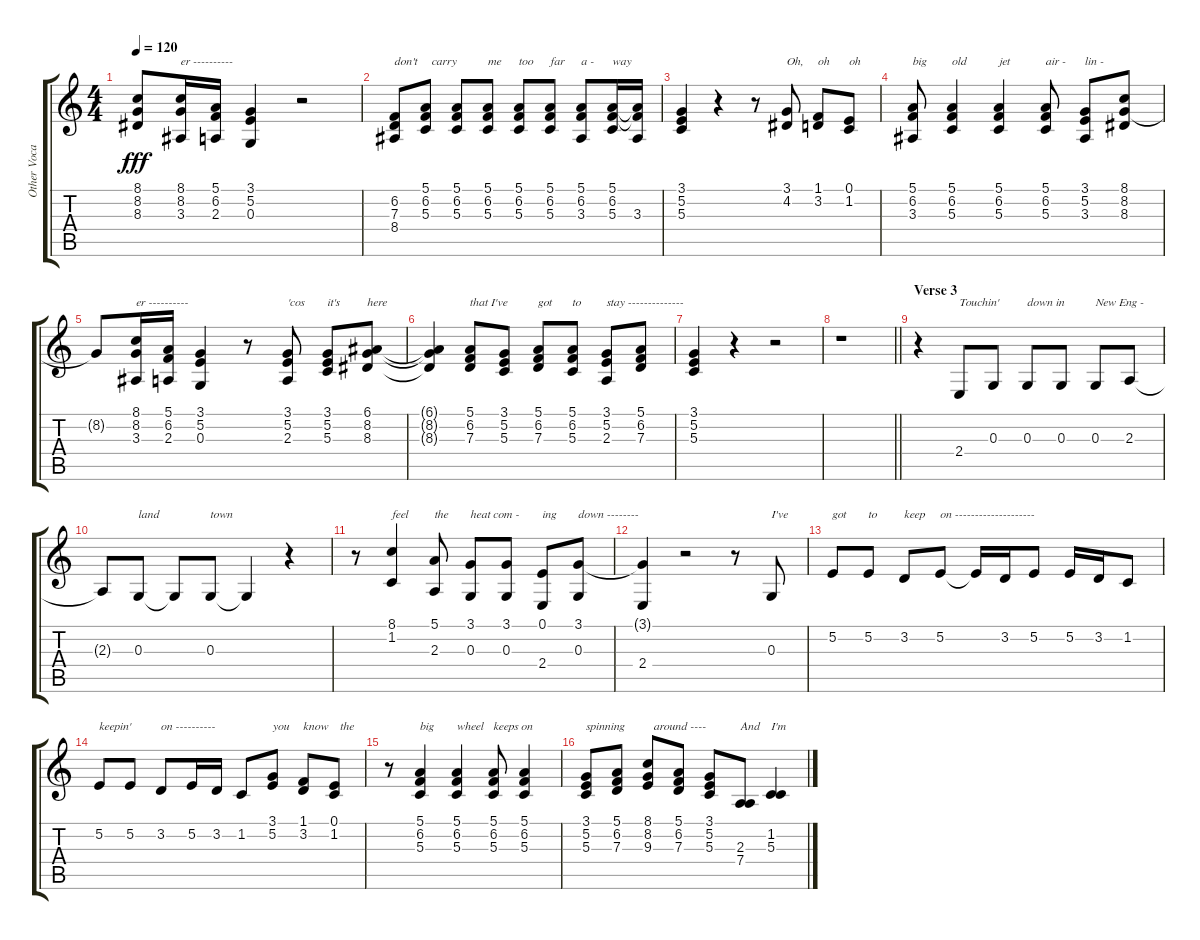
\track ("Other Vocals" "Other Voca") {instrument tenorsax}
\staff {score tabs}
\tuning (E4 B3 G3 D3 A2 E2) {hide}
\ts (4 4)
\tempo 120
\clef g2
\ks c
(8.1{t} 8.2{t} 8.3{t}).8{dy fff} (8.1 8.2 3.3).16{txt "er ----------"} (5.1 6.2 2.3).16 (3.1 5.2 0.3).4 r.2 |
(6.2 7.3 8.4).8{txt "don't"} (5.1 6.2 5.3).8{txt "  carry"} (5.1 6.2 5.3).8 (5.1 6.2 5.3).8{txt "me"} (5.1 6.2 5.3).8{txt "too"} (5.1 6.2 5.3).8{txt "far"} (5.1 6.2 3.3).8{txt "a -"} (5.1 6.2 5.3).16{txt "way"} (5.1{t} 6.2{t} 3.3).16 |
(3.1 5.2 5.3).4{txt " "} r.4 r.8 (3.1 4.2).8{txt "Oh,"} (1.1 3.2).8{txt "oh"} (0.1 1.2).8{txt "oh"} |
(5.1 6.2 3.3).8{txt "big"} (5.1 6.2 5.3).4{txt "old"} (5.1 6.2 5.3).4{txt "jet"} (5.1 6.2 5.3).8{txt "air -"} (3.1 5.2 3.3).8{txt "lin -"} (8.1 8.2 8.3).8 |
8.2{t}.8 (8.1 8.2 3.3).16{txt "er ----------"} (5.1 6.2 2.3).16 (3.1 5.2 0.3).4 r.8 (3.1 5.2 2.3).8{txt "'cos"} (3.1 5.2 5.3).8{txt "it's"} (6.1 8.2 8.3).8{txt "here"} |
(6.1{t} 8.2{t} 8.3{t}).4 (5.1 6.2 7.3).8{txt "that I've"} (3.1 5.2 5.3).8 (5.1 6.2 7.3).8{txt "got"} (5.1 6.2 5.3).8{txt "to"} (3.1 5.2 2.3).8{txt "stay --------------"} (5.1 6.2 7.3).8 |
(3.1 5.2 5.3).4 r.4 r.2 |
\barLineRight lightlight
r.1 |
\section ("" "Verse 3")
r.4 2.4.8{txt "Touchin'"} 0.3.8 0.3.8{txt "down in"} 0.3.8{txt " "} 0.3.8{txt "New Eng -"} 2.3.8{txt " "} |
2.3{t}.8 0.3.8{txt "land"} 0.3{t}.8{txt " "} 0.3.8{txt "town"} 0.3{t}.4 r.4 |
r.8 (8.1 1.2).4{txt "feel"} (5.1 2.3).8{txt "the"} (3.1 0.3).8{txt "heat com -"} (3.1 0.3).8{txt " "} (0.1 2.4).8{txt "ing"} (3.1 0.3).8{txt "down --------"} |
(3.1{t} 2.4).4 r.2 r.8 0.3.8{txt "I've"} |
5.2.8{txt "got"} 5.2.8{txt "to"} 3.2.8{txt "keep"} 5.2.8{txt "on --------------------"} 5.2{t}.16{txt " "} 3.2.16 5.2.8{txt " "} 5.2.16{txt " "} 3.2.16{txt " "} 1.2.8{txt " "} |
5.2.8{txt "keepin'"} 5.2.8{txt " "} 3.2.8{txt "on ----------"} 5.2.16{txt " "} 3.2.16 1.2.8 (3.1 5.2).8{txt "you"} (1.1 3.2).8{txt "know"} (0.1 1.2).8{txt "  the"} |
r.8{txt " "} (5.1 6.2 5.3).4{txt "big"} (5.1 6.2 5.3).4{txt "wheel"} (5.1 6.2 5.3).8{txt "keeps on"} (5.1 6.2 5.3).4 |
(3.1 5.2 5.3).8{txt "spinning"} (5.1 6.2 7.3).8{txt " "} (8.1 8.2 9.3).8{txt "  around ----"} (5.1 6.2 7.3).8 (3.1 5.2 5.3).8{txt " "} (2.3 7.4).8{txt "And"} (1.2 5.3).4{txt "I'm"}
